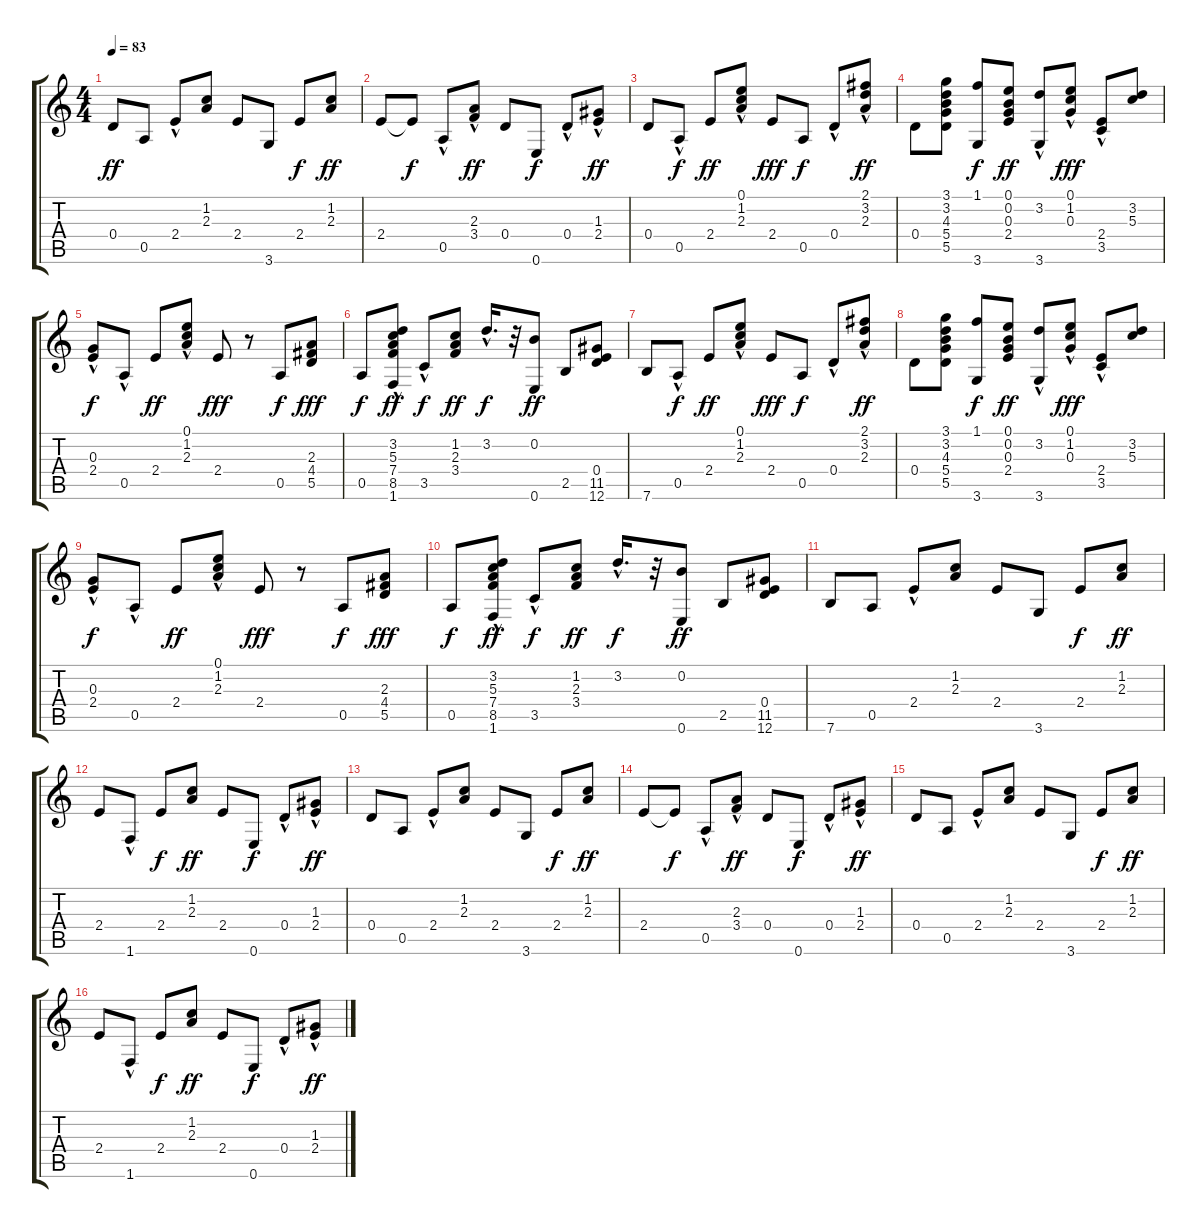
\track "" {instrument acousticguitarsteel}
\staff {score tabs}
\tuning (E4 B3 G3 D3 A2 E2) {hide}
\ts (4 4)
\tempo 83
\clef g2
\ks c
0.4.8{dy ff} 0.5.8 2.4{hac}.8 (1.2 2.3).8 2.4.8 3.6.8 2.4.8{dy f} (1.2 2.3).8{dy ff} |
2.4.8 2.4{t}.8{dy f} 0.5{hac}.8 (2.3{hac} 3.4).8{dy ff} 0.4.8 0.6.8{dy f} 0.4{hac}.8 (1.3{hac} 2.4).8{dy ff} |
0.4.8 0.5{hac}.8{dy f} 2.4.8{dy ff} (0.1{hac} 1.2 2.3{hac}).8 2.4.8{dy fff} 0.5.8{dy f} 0.4{hac}.8 (2.1{hac} 3.2{hac} 2.3).8{dy ff} |
0.4.8 (3.1 3.2 4.3 5.4 5.5).8 (1.1 3.6).8{dy f} (0.1 0.2 0.3 2.4).8{dy ff} (3.2 3.6{hac}).8 (0.1 1.2 0.3{hac}).8{dy fff} (2.4{hac} 3.5).8 (3.2 5.3).8 |
(0.3 2.4{hac}).8{dy f} 0.5{hac}.8 2.4.8{dy ff} (0.1{hac} 1.2 2.3{hac}).8 2.4.8{dy fff} r.8 0.5.8{dy f} (2.3 4.4 5.5).8{dy fff} |
0.5.8{dy f} (3.2 5.3 7.4 8.5 1.6{hac}).8{dy ff} 3.5{hac}.8{dy f} (1.2 2.3 3.4).8{dy ff} 3.2{hac}.16{d dy f} r.32 (0.2 0.6).8{dy ff} 2.5.8 (0.4 11.5 12.6).8 |
7.6.8 0.5{hac}.8{dy f} 2.4.8{dy ff} (0.1{hac} 1.2 2.3{hac}).8 2.4.8{dy fff} 0.5.8{dy f} 0.4{hac}.8 (2.1{hac} 3.2{hac} 2.3).8{dy ff} |
0.4.8 (3.1 3.2 4.3 5.4 5.5).8 (1.1 3.6).8{dy f} (0.1 0.2 0.3 2.4).8{dy ff} (3.2 3.6{hac}).8 (0.1 1.2 0.3{hac}).8{dy fff} (2.4{hac} 3.5).8 (3.2 5.3).8 |
(0.3 2.4{hac}).8{dy f} 0.5{hac}.8 2.4.8{dy ff} (0.1{hac} 1.2 2.3{hac}).8 2.4.8{dy fff} r.8 0.5.8{dy f} (2.3 4.4 5.5).8{dy fff} |
0.5.8{dy f} (3.2 5.3 7.4 8.5 1.6{hac}).8{dy ff} 3.5{hac}.8{dy f} (1.2 2.3 3.4).8{dy ff} 3.2{hac}.16{d dy f} r.32 (0.2 0.6).8{dy ff} 2.5.8 (0.4 11.5 12.6).8 |
7.6.8 0.5.8 2.4{hac}.8 (1.2 2.3).8 2.4.8 3.6.8 2.4.8{dy f} (1.2 2.3).8{dy ff} |
2.4.8 1.6{hac}.8 2.4.8{dy f} (1.2 2.3).8{dy ff} 2.4.8 0.6.8{dy f} 0.4{hac}.8 (1.3{hac} 2.4).8{dy ff} |
0.4.8 0.5.8 2.4{hac}.8 (1.2 2.3).8 2.4.8 3.6.8 2.4.8{dy f} (1.2 2.3).8{dy ff} |
2.4.8 2.4{t}.8{dy f} 0.5{hac}.8 (2.3{hac} 3.4).8{dy ff} 0.4.8 0.6.8{dy f} 0.4{hac}.8 (1.3{hac} 2.4).8{dy ff} |
0.4.8 0.5.8 2.4{hac}.8 (1.2 2.3).8 2.4.8 3.6.8 2.4.8{dy f} (1.2 2.3).8{dy ff} |
2.4.8 1.6{hac}.8 2.4.8{dy f} (1.2 2.3).8{dy ff} 2.4.8 0.6.8{dy f} 0.4{hac}.8 (1.3{hac} 2.4).8{dy ff}
